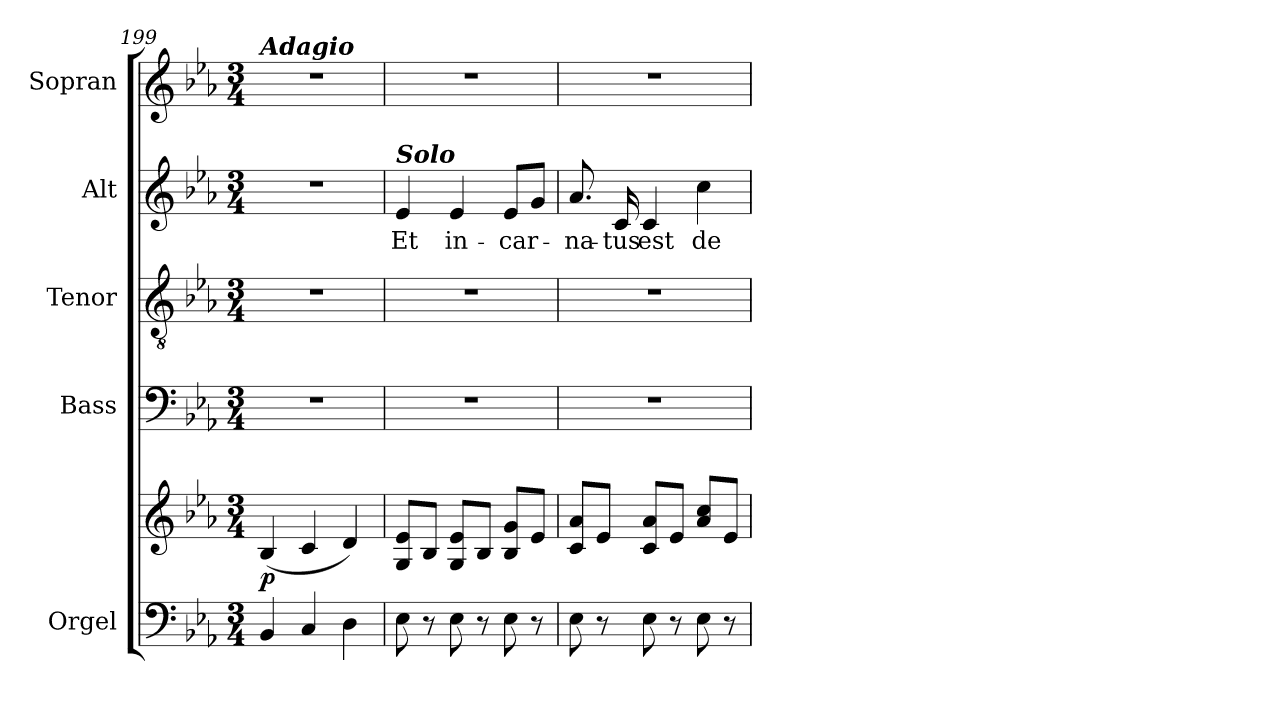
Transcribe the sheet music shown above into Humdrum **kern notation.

**kern	**kern	**dynam	**kern	**kern	**kern	**text	**kern
*part5	*part5	*part5	*part4	*part3	*part2	*part2	*part1
*staff6	*staff5	*staff5/6	*staff4	*staff3	*staff2	*staff2	*staff1
*I"Orgel	*	*	*I"Bass	*I"Tenor	*I"Alt	*	*I"Sopran
*I'Org.	*	*	*I'B.	*I'T.	*I'A.	*	*I'S.
*clefF4	*clefG2	*	*clefF4	*clefGv2	*clefG2	*	*clefG2
*k[b-e-a-]	*k[b-e-a-]	*	*k[b-e-a-]	*k[b-e-a-]	*k[b-e-a-]	*	*k[b-e-a-]
*E-:	*E-:	*	*E-:	*E-:	*E-:	*	*E-:
*M3/4	*M3/4	*	*M3/4	*M3/4	*M3/4	*	*M3/4
=199	=199	=199	=199	=199	=199	=199	=199
!	!	!	!	!	!	!	!LO:TX:a:Bi:t=Adagio
!	!	!LO:DY:b	!	!	!	!	!
4BB-/	(<4B-/	p	2.r	2.r	2.r	.	2.r
4C/	4c/	.	.	.	.	.	.
4D\	4d/)	.	.	.	.	.	.
=200	=200	=200	=200	=200	=200	=200	=200
!	!	!	!	!	!LO:TX:a:Bi:t=Solo	!	!
!	!	!	!	!	!	!LO:LY:b	!
8E-\	8G/ 8e-/L	.	2.r	2.r	4e-/	Et	2.r
8r	8B-/J	.	.	.	.	.	.
!	!	!	!	!	!	!LO:LY:b	!
8E-\	8G/ 8e-/L	.	.	.	4e-/	in-	.
8r	8B-/J	.	.	.	.	.	.
!	!	!	!	!	!	!LO:LY:b	!
8E-\	8B-/ 8g/L	.	.	.	8e-/L	-car-	.
8r	8e-/J	.	.	.	8g/J	.	.
=201	=201	=201	=201	=201	=201	=201	=201
!	!	!	!	!	!	!LO:LY:b	!
8E-\	8c/ 8a-/L	.	2.r	2.r	8.a-/	-na-	2.r
8r	8e-/J	.	.	.	.	.	.
!	!	!	!	!	!	!LO:LY:b	!
.	.	.	.	.	16c/	-tus	.
!	!	!	!	!	!	!LO:LY:b	!
8E-\	8c/ 8a-/L	.	.	.	4c/	est	.
8r	8e-/J	.	.	.	.	.	.
!	!	!	!	!	!	!LO:LY:b	!
8E-\	8a-/ 8cc/L	.	.	.	4cc\	de	.
8r	8e-/J	.	.	.	.	.	.
=	=	=	=	=	=	=	=
*-	*-	*-	*-	*-	*-	*-	*-
